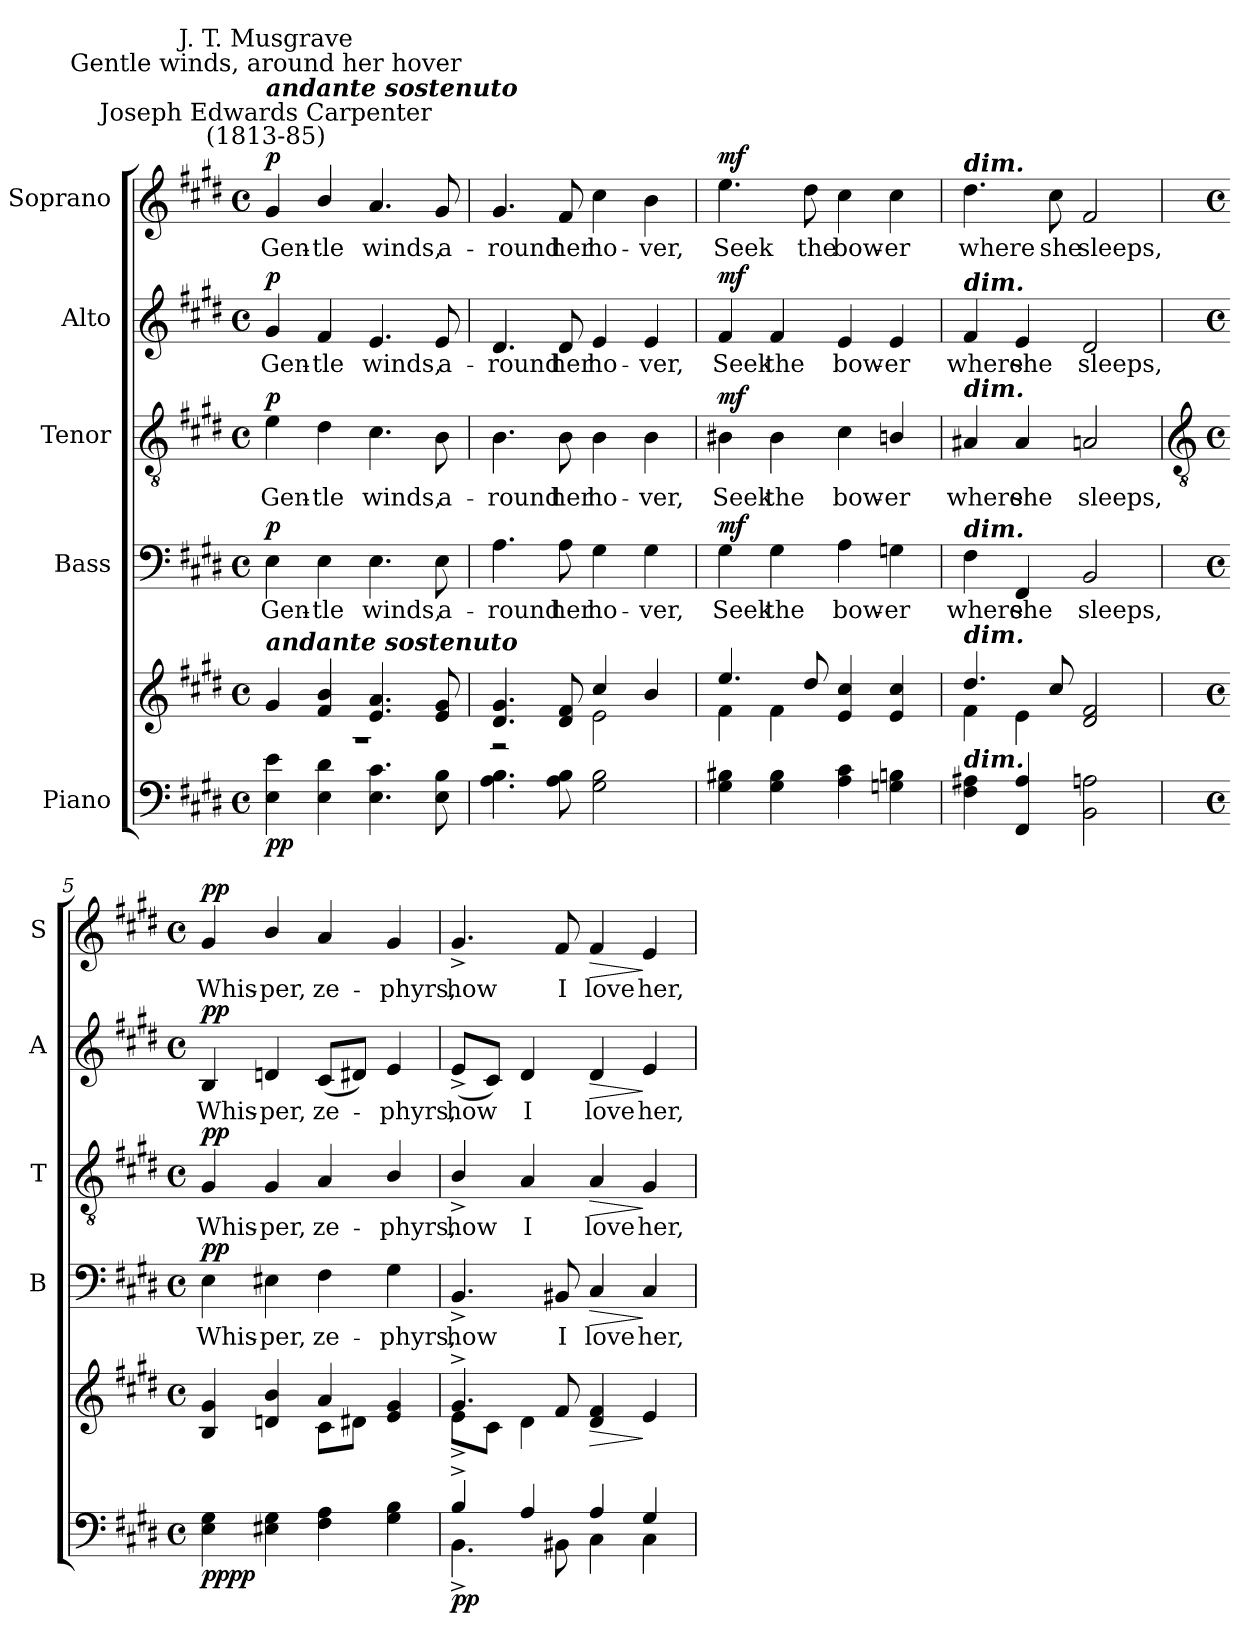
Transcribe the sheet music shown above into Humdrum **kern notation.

**kern	**kern	**dynam	**kern	**text	**dynam	**kern	**text	**dynam	**kern	**text	**dynam	**kern	**text	**dynam
*part5	*part5	*part5	*part4	*part4	*part4	*part3	*part3	*part3	*part2	*part2	*part2	*part1	*part1	*part1
*staff6	*staff5	*staff5/6	*staff4	*staff4	*staff4	*staff3	*staff3	*staff3	*staff2	*staff2	*staff2	*staff1	*staff1	*staff1
*I"Piano	*	*	*I"Bass	*	*	*I"Tenor	*	*	*I"Alto	*	*	*I"Soprano	*	*
*	*	*	*I'B	*	*	*I'T	*	*	*I'A	*	*	*I'S	*	*
*clefF4	*clefG2	*	*clefF4	*	*	*clefGv2	*	*	*clefG2	*	*	*clefG2	*	*
*k[f#c#g#d#]	*k[f#c#g#d#]	*	*k[f#c#g#d#]	*	*	*k[f#c#g#d#]	*	*	*k[f#c#g#d#]	*	*	*k[f#c#g#d#]	*	*
*E:	*E:	*	*E:	*	*	*E:	*	*	*E:	*	*	*E:	*	*
*M4/4	*M4/4	*	*M4/4	*	*	*M4/4	*	*	*M4/4	*	*	*M4/4	*	*
*met(c)	*met(c)	*	*met(c)	*	*	*met(c)	*	*	*met(c)	*	*	*met(c)	*	*
*MM63	*MM63	*	*MM63	*	*	*MM63	*	*	*MM63	*	*	*MM63	*	*
=1	=1	=1	=1	=1	=1	=1	=1	=1	=1	=1	=1	=1	=1	=1
*	*^	*	*	*	*	*	*	*	*	*	*	*	*	*
!	!	!	!	!	!	!	!	!	!	!	!	!	!LO:TX:a:cj:t=Joseph Edwards Carpenter\n(1813-85)	!	!
!	!	!	!	!	!	!	!	!	!	!	!	!	!LO:TX:a:Bi:t=andante sostenuto	!	!
!	!	!	!	!	!	!	!	!	!	!	!	!	!LO:TX:a:cj:t=Gentle winds, around her hover	!	!
!	!	!	!	!	!	!	!	!	!	!	!	!	!LO:TX:a:cj:t=J. T. Musgrave	!	!
!	!LO:TX:a:Bi:t=andante sostenuto	!	!	!	!	!	!	!	!	!	!	!	!	!	!
!	!	!	!LO:DY:b=2	!	!LO:LY:b	!	!	!LO:LY:b	!	!	!LO:LY:b	!	!	!LO:LY:b	!
!	!	!	!LO:DY:n=1:b	!	!	!LO:DY:b	!	!	!LO:DY:b	!	!	!LO:DY:b	!	!	!LO:DY:b
4E\ 4e\	4g#/	1r	p p	4E	Gen-	p	4e	Gen-	p	4g#	Gen-	p	4g#	Gen-	p
!	!	!	!	!	!LO:LY:b	!	!	!LO:LY:b	!	!	!LO:LY:b	!	!	!LO:LY:b	!
4E 4d#	4f#/ 4b/	.	.	4E	-tle	.	4d#	-tle	.	4f#	-tle	.	4b/	-tle	.
!	!	!	!	!	!LO:LY:b	!	!	!LO:LY:b	!	!	!LO:LY:b	!	!	!LO:LY:b	!
4.E 4.c#	4.e/ 4.a/	.	.	4.E	winds,	.	4.c#	winds,	.	4.e	winds,	.	4.a	winds,	.
!	!	!	!	!	!LO:LY:b	!	!	!LO:LY:b	!	!	!LO:LY:b	!	!	!LO:LY:b	!
8E 8B	8e/ 8g#/	.	.	8E	a-	.	8B	a-	.	8e	a-	.	8g#	a-	.
=2	=2	=2	=2	=2	=2	=2	=2	=2	=2	=2	=2	=2	=2	=2	=2
!	!	!	!	!	!LO:LY:b	!	!	!LO:LY:b	!	!	!LO:LY:b	!	!	!LO:LY:b	!
4.A 4.B	4.d#/ 4.g#/	2r	.	4.A	-round	.	4.B	-round	.	4.d#	-round	.	4.g#	-round	.
!	!	!	!	!	!LO:LY:b	!	!	!LO:LY:b	!	!	!LO:LY:b	!	!	!LO:LY:b	!
8A 8B	8d#/ 8f#/	.	.	8A	her	.	8B	her	.	8d#	her	.	8f#	her	.
!	!	!	!	!	!LO:LY:b	!	!	!LO:LY:b	!	!	!LO:LY:b	!	!	!LO:LY:b	!
2G# 2B	4cc#/	2e\	.	4G#	ho-	.	4B	ho-	.	4e	ho-	.	4cc#	ho-	.
!	!	!	!	!	!LO:LY:b	!	!	!LO:LY:b	!	!	!LO:LY:b	!	!	!LO:LY:b	!
.	4b/	.	.	4G#	-ver,	.	4B	-ver,	.	4e	-ver,	.	4b	-ver,	.
=3	=3	=3	=3	=3	=3	=3	=3	=3	=3	=3	=3	=3	=3	=3	=3
!	!	!	!LO:DY:b=2	!	!LO:LY:b	!	!	!LO:LY:b	!	!	!LO:LY:b	!	!	!LO:LY:b	!
!	!	!	!LO:DY:n=1:b	!	!	!LO:DY:b	!	!	!LO:DY:b	!	!	!LO:DY:b	!	!	!LO:DY:b
4G# 4B#X	4.ee/	4f#\	mf mf	4G#	Seek	mf	4B#X	Seek	mf	4f#	Seek	mf	4.ee	Seek	mf
!	!	!	!	!	!LO:LY:b	!	!	!LO:LY:b	!	!	!LO:LY:b	!	!	!	!
4G# 4B#	.	4f#\	.	4G#	the	.	4B#	the	.	4f#	the	.	.	.	.
!	!	!	!	!	!	!	!	!	!	!	!	!	!	!LO:LY:b	!
.	8dd#/	.	.	.	.	.	.	.	.	.	.	.	8dd#	the	.
!	!	!	!	!	!LO:LY:b	!	!	!LO:LY:b	!	!	!LO:LY:b	!	!	!LO:LY:b	!
4A 4c#	4e/ 4cc#/	2ryy	.	4A	bow-	.	4c#	bow-	.	4e	bow-	.	4cc#	bow-	.
!	!	!	!	!	!LO:LY:b	!	!	!LO:LY:b	!	!	!LO:LY:b	!	!	!LO:LY:b	!
4Gn 4Bn	4e/ 4cc#/	.	.	4Gn	-er	.	4Bn/	-er	.	4e	-er	.	4cc#	-er	.
=4	=4	=4	=4	=4	=4	=4	=4	=4	=4	=4	=4	=4	=4	=4	=4
!	!	!	!	!	!	!	!	!	!	!	!	!	!LO:TX:a:Bi:t=dim.	!	!
!	!	!	!	!	!	!	!	!	!	!LO:TX:a:Bi:t=dim.	!	!	!	!	!
!	!	!	!	!	!	!	!LO:TX:a:Bi:t=dim.	!	!	!	!	!	!	!	!
!	!	!	!	!LO:TX:a:Bi:t=dim.	!	!	!	!	!	!	!	!	!	!	!
!	!LO:TX:a:Bi:t=dim.	!	!	!	!	!	!	!	!	!	!	!	!	!	!
!LO:TX:a:Bi:t=dim.	!	!	!	!	!	!	!	!	!	!	!	!	!	!	!
!	!	!	!	!	!LO:LY:b	!	!	!LO:LY:b	!	!	!LO:LY:b	!	!	!LO:LY:b	!
4F# 4A#X	4.dd#/	4f#\	.	4F#	where	.	4A#X	where	.	4f#	where	.	4.dd#	where	.
!	!	!	!	!	!LO:LY:b	!	!	!LO:LY:b	!	!	!LO:LY:b	!	!	!	!
4FF# 4A#	.	4e\	.	4FF#	she	.	4A#	she	.	4e	she	.	.	.	.
!	!	!	!	!	!	!	!	!	!	!	!	!	!	!LO:LY:b	!
.	8cc#/	.	.	.	.	.	.	.	.	.	.	.	8cc#	she	.
!	!	!	!	!	!LO:LY:b	!	!	!LO:LY:b	!	!	!LO:LY:b	!	!	!LO:LY:b	!
2BB 2An	2d#/ 2f#/	2ryy	.	2BB	sleeps,	.	2An	sleeps,	.	2d#	sleeps,	.	2f#	sleeps,	.
!!LO:LB:g=z
=5	=5	=5	=5	=5	=5	=5	=5	=5	=5	=5	=5	=5	=5	=5	=5
*	*	*	*	*	*	*	*clefGv2	*	*	*	*	*	*	*	*
*M4/4	*M4/4	*	*	*M4/4	*	*	*M4/4	*	*	*M4/4	*	*	*M4/4	*	*
*met(c)	*met(c)	*	*	*met(c)	*	*	*met(c)	*	*	*met(c)	*	*	*met(c)	*	*
*^	*	*	*	*	*	*	*	*	*	*	*	*	*	*	*
!	!	!	!	!LO:DY:b=2	!	!LO:LY:b	!	!	!LO:LY:b	!	!	!LO:LY:b	!	!	!LO:LY:b	!
!	!	!	!	!LO:DY:n=1:b	!	!	!LO:DY:b	!	!	!LO:DY:b	!	!	!LO:DY:b	!	!	!LO:DY:b
1ryy	4E\ 4G#\	4B/ 4g#/	2ryy	pp pp	4E	Whis-	pp	4G#	Whis-	pp	4B	Whis-	pp	4g#	Whis-	pp
!	!	!	!	!	!	!LO:LY:b	!	!	!LO:LY:b	!	!	!LO:LY:b	!	!	!LO:LY:b	!
.	4E#X\ 4G#\	4dn/ 4b/	.	.	4E#X	-per,	.	4G#	-per,	.	4dn	-per,	.	4b/	-per,	.
!	!	!	!	!	!	!LO:LY:b	!	!	!LO:LY:b	!	!	!LO:LY:b	!	!	!LO:LY:b	!
.	4F#\ 4A\	4a/	8c#\L	.	4F#	ze-	.	4A	ze-	.	(<8c#L	ze-	.	4a	ze-	.
.	.	.	8d#\J	.	.	.	.	.	.	.	8d#XJ)	.	.	.	.	.
!	!	!	!	!	!	!LO:LY:b	!	!	!LO:LY:b	!	!	!LO:LY:b	!	!	!LO:LY:b	!
.	4G#\ 4B\	4e/ 4g#/	4ryy	.	4G#	-phyrs,	.	4B/	-phyrs,	.	4e	phyrs,	.	4g#	-phyrs,	.
=6	=6	=6	=6	=6	=6	=6	=6	=6	=6	=6	=6	=6	=6	=6	=6	=6
!	!	!	!	!LO:DY:b=2	!	!LO:LY:b	!	!	!LO:LY:b	!	!	!LO:LY:b	!	!	!LO:LY:b	!
4B^/	4.BB^\	4.g#^/	8e^\L	pp	4.BB^	how	.	4B^/	how	.	(<8e^L	how	.	4.g#^	how	.
.	.	.	8c#\J	.	.	.	.	.	.	.	8c#J)	.	.	.	.	.
!	!	!	!	!	!	!	!	!	!LO:LY:b	!	!	!LO:LY:b	!	!	!	!
4A/	.	.	4d#\	.	.	.	.	4A	I	.	4d#	I	.	.	.	.
!	!	!	!	!	!	!LO:LY:b	!	!	!	!	!	!	!	!	!LO:LY:b	!
.	8BB#X\	8f#/	.	.	8BB#X	I	.	.	.	.	.	.	.	8f#	I	.
!	!	!	!	!LO:HP:b	!	!LO:LY:b	!LO:HP:b	!	!LO:LY:b	!LO:HP:b	!	!LO:LY:b	!LO:HP:b	!	!LO:LY:b	!LO:HP:b
4A/	4C#\	4d#/ 4f#/	2ryy	>	4C#	love	>	4A	love	>	4d#	love	>	4f#	love	>
!	!	!	!	!	!	!LO:LY:b	!	!	!LO:LY:b	!	!	!LO:LY:b	!	!	!LO:LY:b	!
4G#/	4C#\	4e/	.	]	4C#	her,	]	4G#	her,	]	4e	her,	]	4e	her,	]
*v	*v	*	*	*	*	*	*	*	*	*	*	*	*	*	*	*
*	*v	*v	*	*	*	*	*	*	*	*	*	*	*	*	*
=	=	=	=	=	=	=	=	=	=	=	=	=	=	=
*-	*-	*-	*-	*-	*-	*-	*-	*-	*-	*-	*-	*-	*-	*-
